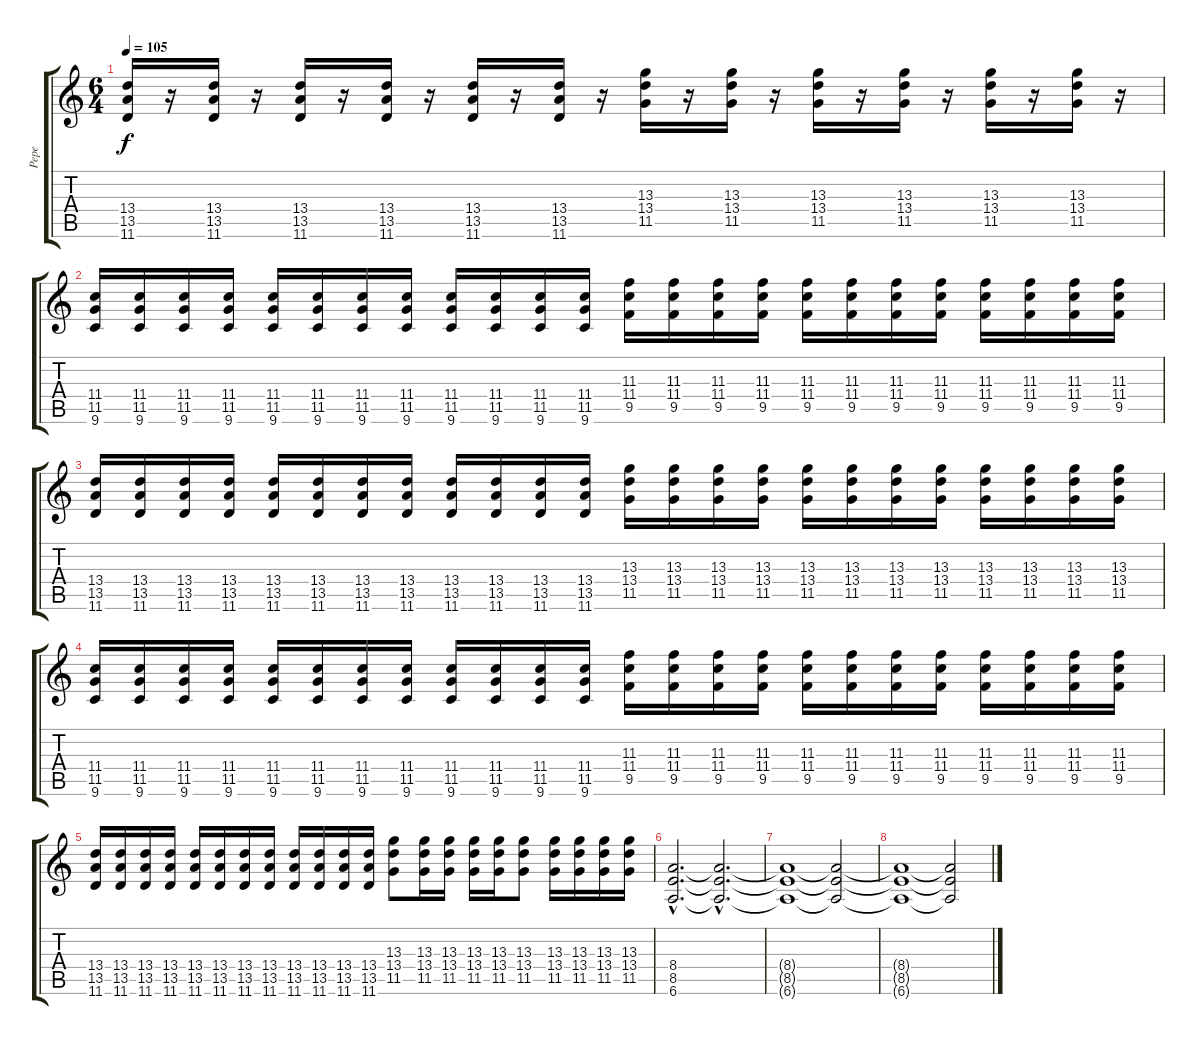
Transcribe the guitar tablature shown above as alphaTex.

\track ("Pepe" "Pepe") {instrument distortionguitar}
\staff {score tabs}
\tuning (Eb4 Bb3 Gb3 Db3 Ab2 Eb2) {hide}
\ts (6 4)
\tempo 105
\clef g2
\ks c
(13.4 13.5 11.6).16{dy f} r.16 (13.4 13.5 11.6).16 r.16 (13.4 13.5 11.6).16 r.16 (13.4 13.5 11.6).16 r.16 (13.4 13.5 11.6).16 r.16 (13.4 13.5 11.6).16 r.16 (13.3 13.4 11.5).16 r.16 (13.3 13.4 11.5).16 r.16 (13.3 13.4 11.5).16 r.16 (13.3 13.4 11.5).16 r.16 (13.3 13.4 11.5).16 r.16 (13.3 13.4 11.5).16 r.16 |
(11.4 11.5 9.6).16 (11.4 11.5 9.6).16 (11.4 11.5 9.6).16 (11.4 11.5 9.6).16 (11.4 11.5 9.6).16 (11.4 11.5 9.6).16 (11.4 11.5 9.6).16 (11.4 11.5 9.6).16 (11.4 11.5 9.6).16 (11.4 11.5 9.6).16 (11.4 11.5 9.6).16 (11.4 11.5 9.6).16 (11.3 11.4 9.5).16 (11.3 11.4 9.5).16 (11.3 11.4 9.5).16 (11.3 11.4 9.5).16 (11.3 11.4 9.5).16 (11.3 11.4 9.5).16 (11.3 11.4 9.5).16 (11.3 11.4 9.5).16 (11.3 11.4 9.5).16 (11.3 11.4 9.5).16 (11.3 11.4 9.5).16 (11.3 11.4 9.5).16 |
(13.4 13.5 11.6).16 (13.4 13.5 11.6).16 (13.4 13.5 11.6).16 (13.4 13.5 11.6).16 (13.4 13.5 11.6).16 (13.4 13.5 11.6).16 (13.4 13.5 11.6).16 (13.4 13.5 11.6).16 (13.4 13.5 11.6).16 (13.4 13.5 11.6).16 (13.4 13.5 11.6).16 (13.4 13.5 11.6).16 (13.3 13.4 11.5).16 (13.3 13.4 11.5).16 (13.3 13.4 11.5).16 (13.3 13.4 11.5).16 (13.3 13.4 11.5).16 (13.3 13.4 11.5).16 (13.3 13.4 11.5).16 (13.3 13.4 11.5).16 (13.3 13.4 11.5).16 (13.3 13.4 11.5).16 (13.3 13.4 11.5).16 (13.3 13.4 11.5).16 |
(11.4 11.5 9.6).16 (11.4 11.5 9.6).16 (11.4 11.5 9.6).16 (11.4 11.5 9.6).16 (11.4 11.5 9.6).16 (11.4 11.5 9.6).16 (11.4 11.5 9.6).16 (11.4 11.5 9.6).16 (11.4 11.5 9.6).16 (11.4 11.5 9.6).16 (11.4 11.5 9.6).16 (11.4 11.5 9.6).16 (11.3 11.4 9.5).16 (11.3 11.4 9.5).16 (11.3 11.4 9.5).16 (11.3 11.4 9.5).16 (11.3 11.4 9.5).16 (11.3 11.4 9.5).16 (11.3 11.4 9.5).16 (11.3 11.4 9.5).16 (11.3 11.4 9.5).16 (11.3 11.4 9.5).16 (11.3 11.4 9.5).16 (11.3 11.4 9.5).16 |
(13.4 13.5 11.6).16 (13.4 13.5 11.6).16 (13.4 13.5 11.6).16 (13.4 13.5 11.6).16 (13.4 13.5 11.6).16 (13.4 13.5 11.6).16 (13.4 13.5 11.6).16 (13.4 13.5 11.6).16 (13.4 13.5 11.6).16 (13.4 13.5 11.6).16 (13.4 13.5 11.6).16 (13.4 13.5 11.6).16 (13.3 13.4 11.5).8 (13.3 13.4 11.5).16 (13.3 13.4 11.5).16 (13.3 13.4 11.5).16 (13.3 13.4 11.5).16 (13.3 13.4 11.5).8 (13.3 13.4 11.5).16 (13.3 13.4 11.5).16 (13.3 13.4 11.5).16 (13.3 13.4 11.5).16 |
(8.4{hac} 8.5{hac} 6.6{hac}).2{d volume 9} (8.4{hac t} 8.5{hac t} 6.6{hac t}).2{d volume 2} |
(8.4{t} 8.5{t} 6.6{t}).1 (8.4{t} 8.5{t} 6.6{t}).2 |
(8.4{t} 8.5{t} 6.6{t}).1 (8.4{t} 8.5{t} 6.6{t}).2
